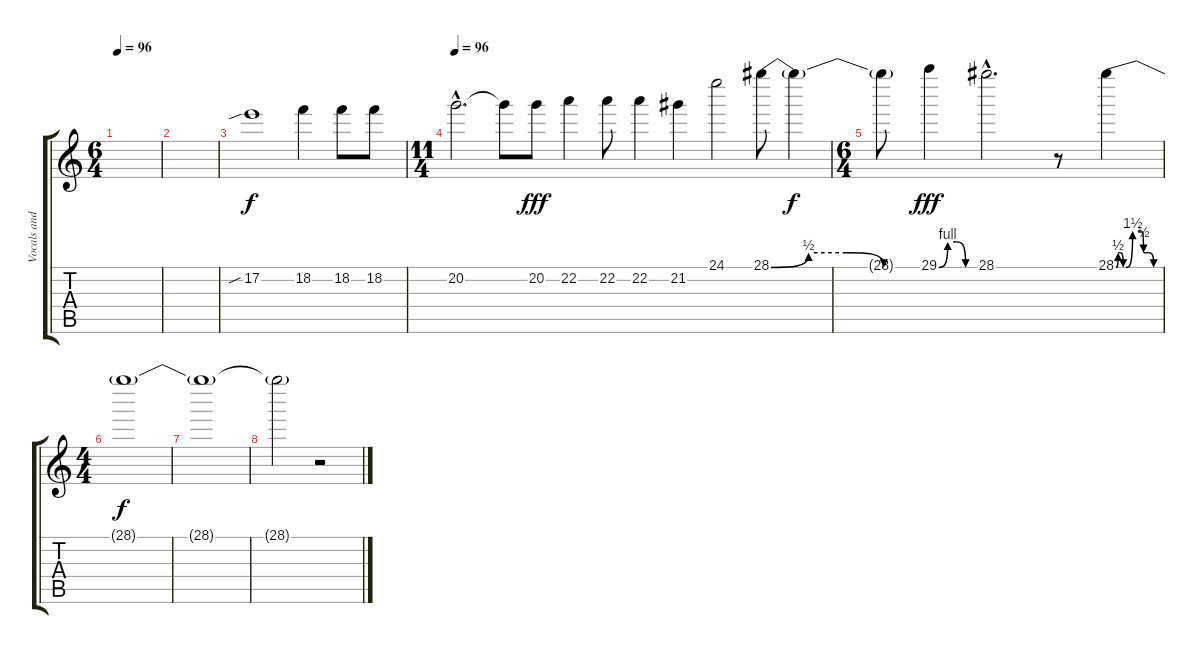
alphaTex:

\track ("Vocals and guitar 2" "Vocals and") {instrument distortionguitar}
\staff {score tabs}
\tuning (E4 B3 G3 D3 A2 E2) {hide}
\ts (6 4)
\tempo 96
\clef g2
\ks c
|
|
17.2{sib}.1{volume 16 instrument lead6voice} 18.2.4 18.2.8 18.2.8 |
\ts (11 4)
\tempo 96
20.2{hac}.2{d} 20.2{t}.8{dy f} 20.2.8{dy fff} 22.2.4 22.2.8 22.2.4 21.2.4 24.1.2 28.1{be (custom 0 0 15 2 30 2 45 0 60 0)}.8 28.1{t}.4{dy f} |
\ts (6 4)
28.1{t}.8 29.1{be (custom 0 0 15 4 30 4 45 0 60 0)}.4{dy fff} 28.1{hac}.2{d} r.8 28.1{be (custom 0 0 3 2 6 2 10 0 14 0 23 6 35 6 38 2 45 2 52 0 60 0)}.4 |
\ts (4 4)
28.1{t}.1{dy f} |
28.1{t}.1 |
28.1{t}.2 r.2
